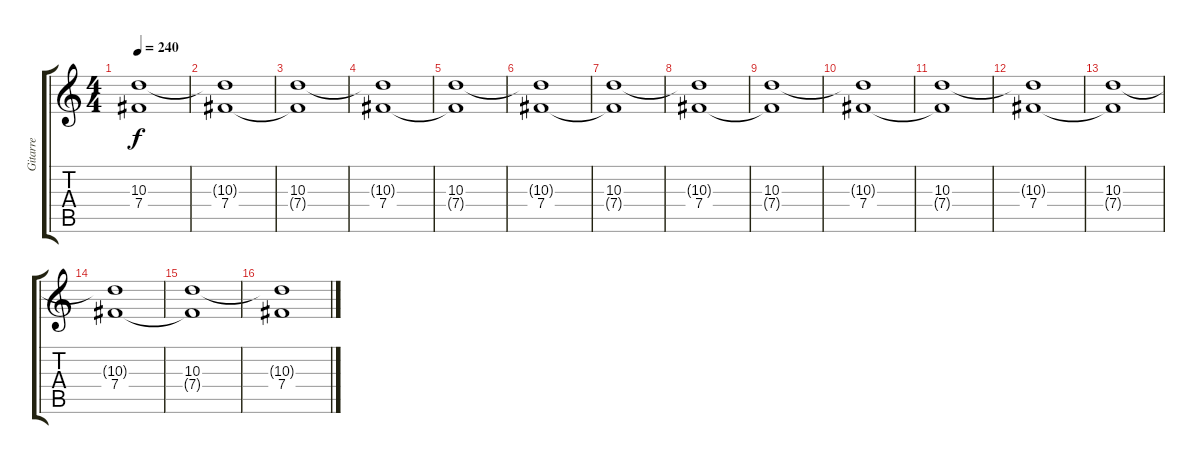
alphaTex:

\track ("Gitarre" "Gitarre") {instrument distortionguitar}
\staff {score tabs}
\tuning (Db4 Ab3 E3 B2 Gb2 B1) {hide}
\ts (4 4)
\tempo 240
\clef g2
\ks c
(10.3 7.4{t}).1{dy f} |
(10.3{t} 7.4).1 |
(10.3 7.4{t}).1 |
(10.3{t} 7.4).1 |
(10.3 7.4{t}).1 |
(10.3{t} 7.4).1 |
(10.3 7.4{t}).1 |
(10.3{t} 7.4).1 |
(10.3 7.4{t}).1 |
(10.3{t} 7.4).1 |
(10.3 7.4{t}).1 |
(10.3{t} 7.4).1 |
(10.3 7.4{t}).1 |
(10.3{t} 7.4).1 |
(10.3 7.4{t}).1 |
(10.3{t} 7.4).1
